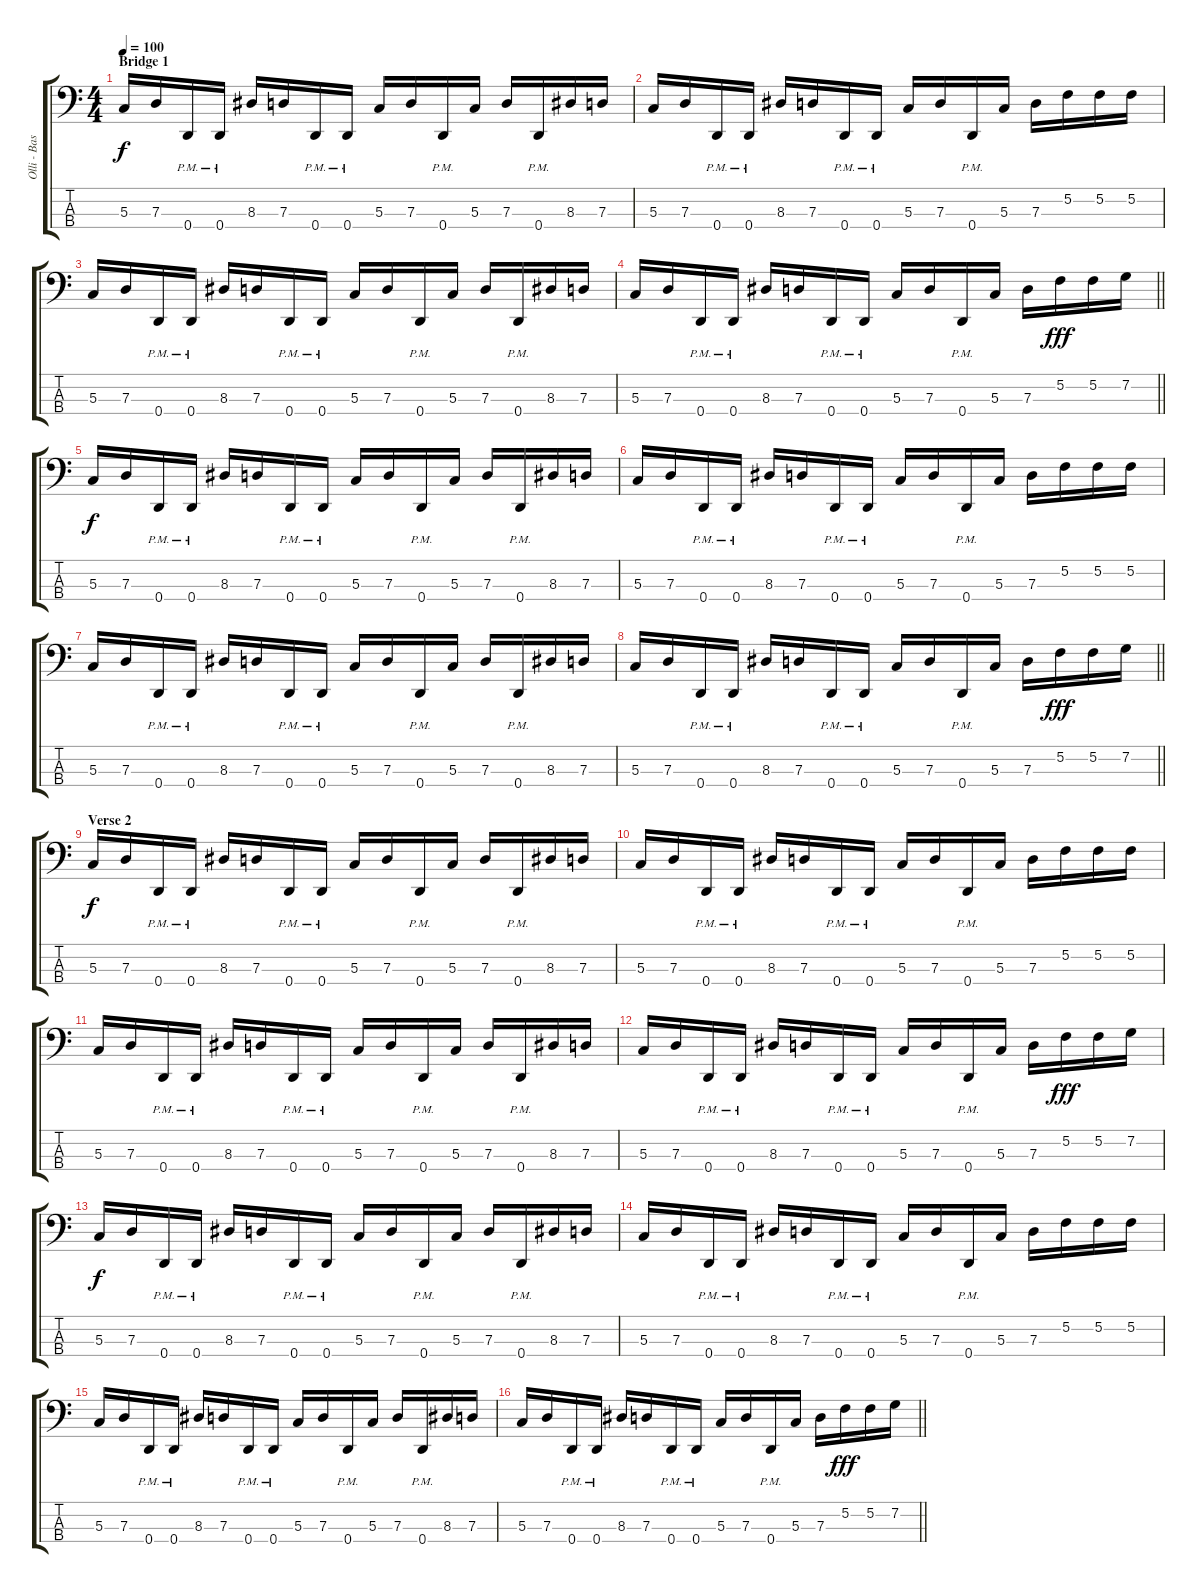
\track ("Olli - Bass" "Olli - Bas") {instrument synthbass2}
\staff {score tabs}
\tuning (F2 C2 G1 D1) {hide}
\ts (4 4)
\section ("" "Bridge 1")
\tempo 100
\clef f4
\ks c
5.3.16{dy f} 7.3.16 0.4{pm}.16 0.4{pm}.16 8.3.16 7.3.16 0.4{pm}.16 0.4{pm}.16 5.3.16 7.3.16 0.4{pm}.16 5.3.16 7.3.16 0.4{pm}.16 8.3.16 7.3.16 |
5.3.16 7.3.16 0.4{pm}.16 0.4{pm}.16 8.3.16 7.3.16 0.4{pm}.16 0.4{pm}.16 5.3.16 7.3.16 0.4{pm}.16 5.3.16 7.3.16 5.2.16 5.2.16 5.2.16 |
5.3.16 7.3.16 0.4{pm}.16 0.4{pm}.16 8.3.16 7.3.16 0.4{pm}.16 0.4{pm}.16 5.3.16 7.3.16 0.4{pm}.16 5.3.16 7.3.16 0.4{pm}.16 8.3.16 7.3.16 |
\barLineRight lightlight
5.3.16 7.3.16 0.4{pm}.16 0.4{pm}.16 8.3.16 7.3.16 0.4{pm}.16 0.4{pm}.16 5.3.16 7.3.16 0.4{pm}.16 5.3.16 7.3.16 5.2.16{dy fff} 5.2.16 7.2.16 |
5.3.16{dy f} 7.3.16 0.4{pm}.16 0.4{pm}.16 8.3.16 7.3.16 0.4{pm}.16 0.4{pm}.16 5.3.16 7.3.16 0.4{pm}.16 5.3.16 7.3.16 0.4{pm}.16 8.3.16 7.3.16 |
5.3.16 7.3.16 0.4{pm}.16 0.4{pm}.16 8.3.16 7.3.16 0.4{pm}.16 0.4{pm}.16 5.3.16 7.3.16 0.4{pm}.16 5.3.16 7.3.16 5.2.16 5.2.16 5.2.16 |
5.3.16 7.3.16 0.4{pm}.16 0.4{pm}.16 8.3.16 7.3.16 0.4{pm}.16 0.4{pm}.16 5.3.16 7.3.16 0.4{pm}.16 5.3.16 7.3.16 0.4{pm}.16 8.3.16 7.3.16 |
\barLineRight lightlight
5.3.16 7.3.16 0.4{pm}.16 0.4{pm}.16 8.3.16 7.3.16 0.4{pm}.16 0.4{pm}.16 5.3.16 7.3.16 0.4{pm}.16 5.3.16 7.3.16 5.2.16{dy fff} 5.2.16 7.2.16 |
\section ("" "Verse 2")
5.3.16{dy f} 7.3.16 0.4{pm}.16 0.4{pm}.16 8.3.16 7.3.16 0.4{pm}.16 0.4{pm}.16 5.3.16 7.3.16 0.4{pm}.16 5.3.16 7.3.16 0.4{pm}.16 8.3.16 7.3.16 |
5.3.16 7.3.16 0.4{pm}.16 0.4{pm}.16 8.3.16 7.3.16 0.4{pm}.16 0.4{pm}.16 5.3.16 7.3.16 0.4{pm}.16 5.3.16 7.3.16 5.2.16 5.2.16 5.2.16 |
5.3.16 7.3.16 0.4{pm}.16 0.4{pm}.16 8.3.16 7.3.16 0.4{pm}.16 0.4{pm}.16 5.3.16 7.3.16 0.4{pm}.16 5.3.16 7.3.16 0.4{pm}.16 8.3.16 7.3.16 |
5.3.16 7.3.16 0.4{pm}.16 0.4{pm}.16 8.3.16 7.3.16 0.4{pm}.16 0.4{pm}.16 5.3.16 7.3.16 0.4{pm}.16 5.3.16 7.3.16 5.2.16{dy fff} 5.2.16 7.2.16 |
5.3.16{dy f} 7.3.16 0.4{pm}.16 0.4{pm}.16 8.3.16 7.3.16 0.4{pm}.16 0.4{pm}.16 5.3.16 7.3.16 0.4{pm}.16 5.3.16 7.3.16 0.4{pm}.16 8.3.16 7.3.16 |
5.3.16 7.3.16 0.4{pm}.16 0.4{pm}.16 8.3.16 7.3.16 0.4{pm}.16 0.4{pm}.16 5.3.16 7.3.16 0.4{pm}.16 5.3.16 7.3.16 5.2.16 5.2.16 5.2.16 |
5.3.16 7.3.16 0.4{pm}.16 0.4{pm}.16 8.3.16 7.3.16 0.4{pm}.16 0.4{pm}.16 5.3.16 7.3.16 0.4{pm}.16 5.3.16 7.3.16 0.4{pm}.16 8.3.16 7.3.16 |
\barLineRight lightlight
5.3.16 7.3.16 0.4{pm}.16 0.4{pm}.16 8.3.16 7.3.16 0.4{pm}.16 0.4{pm}.16 5.3.16 7.3.16 0.4{pm}.16 5.3.16 7.3.16 5.2.16{dy fff} 5.2.16 7.2.16
